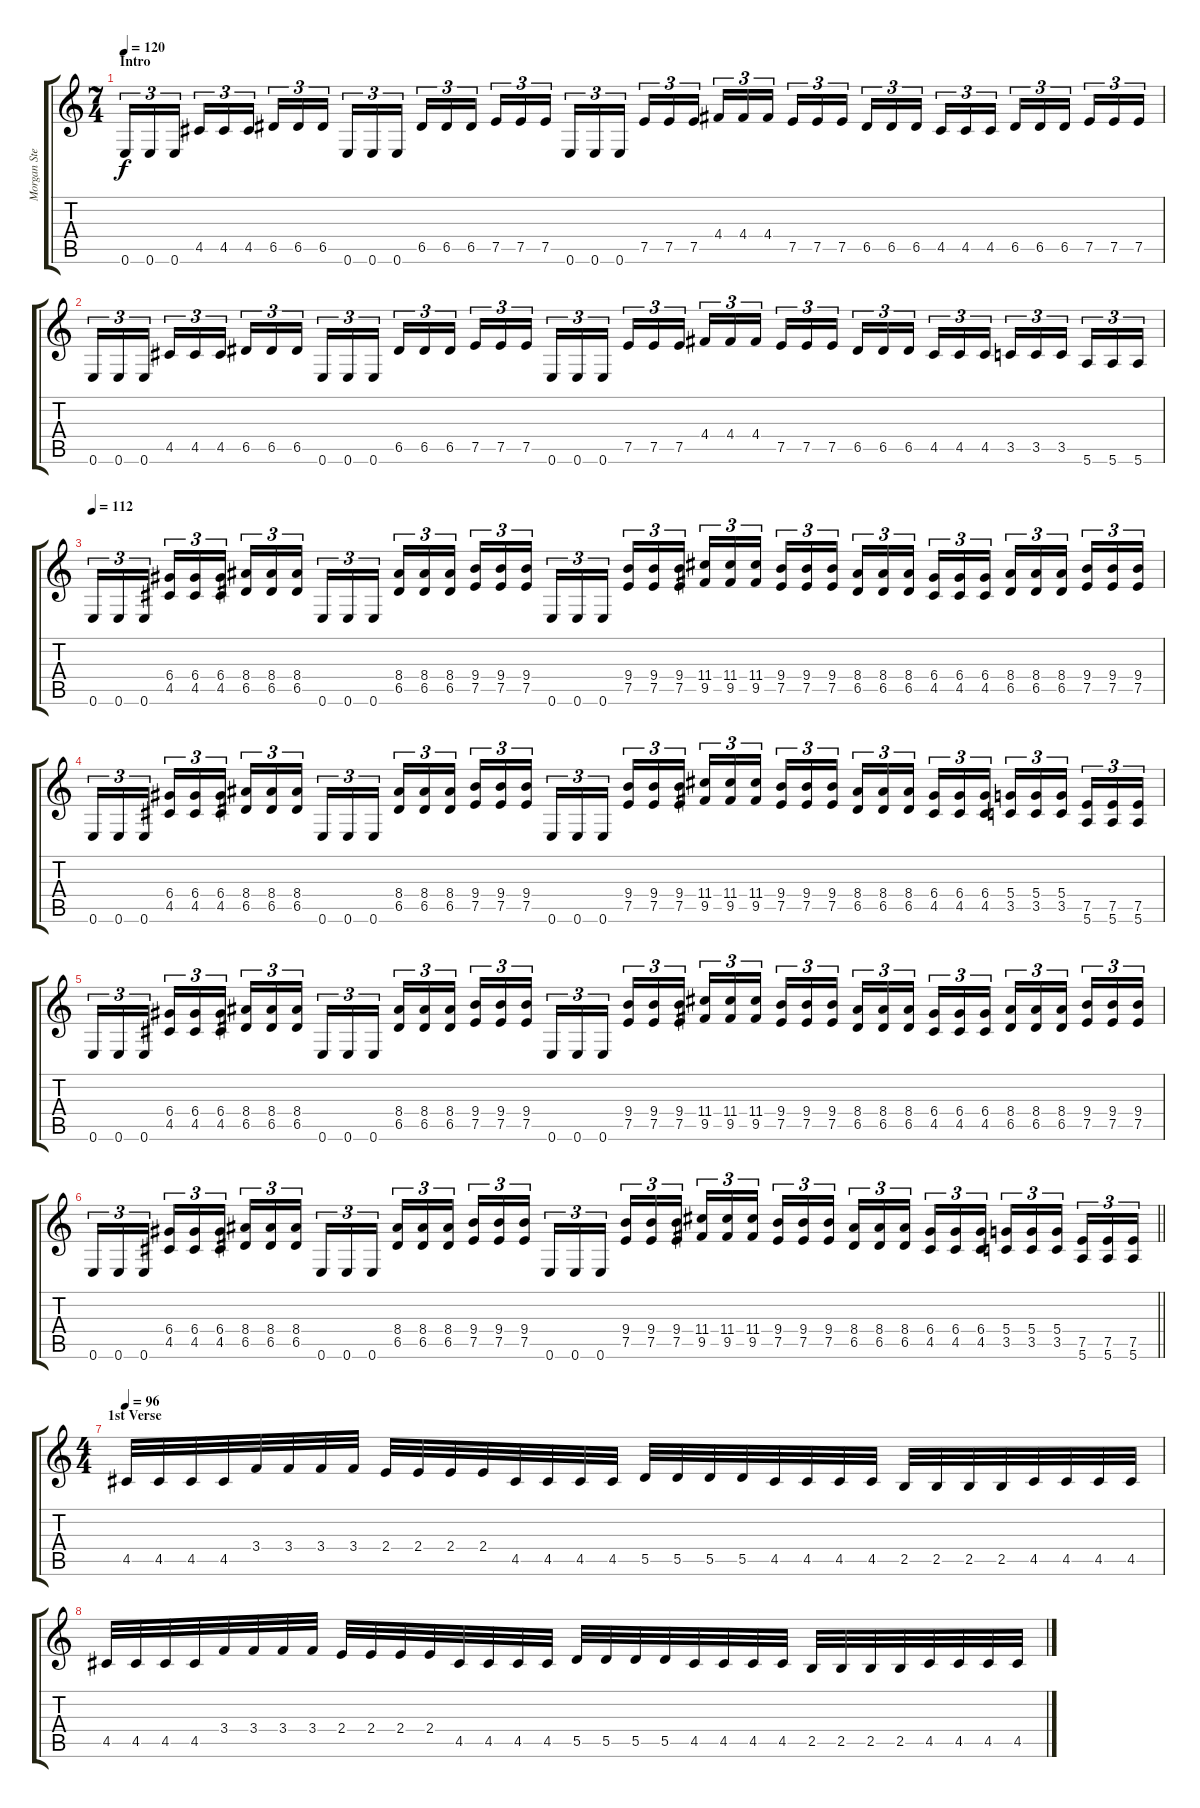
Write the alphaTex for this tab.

\track ("Morgan Steinmeyer Håkansson" "Morgan Ste") {instrument distortionguitar}
\staff {score tabs}
\tuning (E4 B3 G3 D3 A2 E2) {hide}
\ts (7 4)
\section ("" "Intro")
\tempo 120
\tempo 128
\tempo 120
\clef g2
\ks c
0.6.16{tu (3 2) dy f instrument distortionguitar} 0.6.16{tu (3 2)} 0.6.16{tu (3 2) beam splitsecondary} 4.5.16{tu (3 2)} 4.5.16{tu (3 2)} 4.5.16{tu (3 2)} 6.5.16{tu (3 2)} 6.5.16{tu (3 2)} 6.5.16{tu (3 2) beam splitsecondary} 0.6.16{tu (3 2)} 0.6.16{tu (3 2)} 0.6.16{tu (3 2)} 6.5.16{tu (3 2)} 6.5.16{tu (3 2)} 6.5.16{tu (3 2) beam splitsecondary} 7.5.16{tu (3 2)} 7.5.16{tu (3 2)} 7.5.16{tu (3 2)} 0.6.16{tu (3 2)} 0.6.16{tu (3 2)} 0.6.16{tu (3 2) beam splitsecondary} 7.5.16{tu (3 2)} 7.5.16{tu (3 2)} 7.5.16{tu (3 2)} 4.4.16{tu (3 2)} 4.4.16{tu (3 2)} 4.4.16{tu (3 2) beam splitsecondary} 7.5.16{tu (3 2)} 7.5.16{tu (3 2)} 7.5.16{tu (3 2)} 6.5.16{tu (3 2)} 6.5.16{tu (3 2)} 6.5.16{tu (3 2) beam splitsecondary} 4.5.16{tu (3 2)} 4.5.16{tu (3 2)} 4.5.16{tu (3 2)} 6.5.16{tu (3 2)} 6.5.16{tu (3 2)} 6.5.16{tu (3 2) beam splitsecondary} 7.5.16{tu (3 2)} 7.5.16{tu (3 2)} 7.5.16{tu (3 2)} |
0.6.16{tu (3 2)} 0.6.16{tu (3 2)} 0.6.16{tu (3 2) beam splitsecondary} 4.5.16{tu (3 2)} 4.5.16{tu (3 2)} 4.5.16{tu (3 2)} 6.5.16{tu (3 2)} 6.5.16{tu (3 2)} 6.5.16{tu (3 2) beam splitsecondary} 0.6.16{tu (3 2)} 0.6.16{tu (3 2)} 0.6.16{tu (3 2)} 6.5.16{tu (3 2)} 6.5.16{tu (3 2)} 6.5.16{tu (3 2) beam splitsecondary} 7.5.16{tu (3 2)} 7.5.16{tu (3 2)} 7.5.16{tu (3 2)} 0.6.16{tu (3 2)} 0.6.16{tu (3 2)} 0.6.16{tu (3 2) beam splitsecondary} 7.5.16{tu (3 2)} 7.5.16{tu (3 2)} 7.5.16{tu (3 2)} 4.4.16{tu (3 2)} 4.4.16{tu (3 2)} 4.4.16{tu (3 2) beam splitsecondary} 7.5.16{tu (3 2)} 7.5.16{tu (3 2)} 7.5.16{tu (3 2)} 6.5.16{tu (3 2)} 6.5.16{tu (3 2)} 6.5.16{tu (3 2) beam splitsecondary} 4.5.16{tu (3 2)} 4.5.16{tu (3 2)} 4.5.16{tu (3 2)} 3.5.16{tu (3 2)} 3.5.16{tu (3 2)} 3.5.16{tu (3 2) beam splitsecondary} 5.6.16{tu (3 2)} 5.6.16{tu (3 2)} 5.6.16{tu (3 2)} |
\tempo 112
0.6.16{tu (3 2)} 0.6.16{tu (3 2)} 0.6.16{tu (3 2) beam splitsecondary} (6.4 4.5).16{tu (3 2)} (6.4 4.5).16{tu (3 2)} (6.4 4.5).16{tu (3 2)} (8.4 6.5).16{tu (3 2)} (8.4 6.5).16{tu (3 2)} (8.4 6.5).16{tu (3 2) beam splitsecondary} 0.6.16{tu (3 2)} 0.6.16{tu (3 2)} 0.6.16{tu (3 2)} (8.4 6.5).16{tu (3 2)} (8.4 6.5).16{tu (3 2)} (8.4 6.5).16{tu (3 2) beam splitsecondary} (9.4 7.5).16{tu (3 2)} (9.4 7.5).16{tu (3 2)} (9.4 7.5).16{tu (3 2)} 0.6.16{tu (3 2)} 0.6.16{tu (3 2)} 0.6.16{tu (3 2) beam splitsecondary} (9.4 7.5).16{tu (3 2)} (9.4 7.5).16{tu (3 2)} (9.4 7.5).16{tu (3 2)} (11.4 9.5).16{tu (3 2)} (11.4 9.5).16{tu (3 2)} (11.4 9.5).16{tu (3 2) beam splitsecondary} (9.4 7.5).16{tu (3 2)} (9.4 7.5).16{tu (3 2)} (9.4 7.5).16{tu (3 2)} (8.4 6.5).16{tu (3 2)} (8.4 6.5).16{tu (3 2)} (8.4 6.5).16{tu (3 2) beam splitsecondary} (6.4 4.5).16{tu (3 2)} (6.4 4.5).16{tu (3 2)} (6.4 4.5).16{tu (3 2)} (8.4 6.5).16{tu (3 2)} (8.4 6.5).16{tu (3 2)} (8.4 6.5).16{tu (3 2) beam splitsecondary} (9.4 7.5).16{tu (3 2)} (9.4 7.5).16{tu (3 2)} (9.4 7.5).16{tu (3 2)} |
0.6.16{tu (3 2)} 0.6.16{tu (3 2)} 0.6.16{tu (3 2) beam splitsecondary} (6.4 4.5).16{tu (3 2)} (6.4 4.5).16{tu (3 2)} (6.4 4.5).16{tu (3 2)} (8.4 6.5).16{tu (3 2)} (8.4 6.5).16{tu (3 2)} (8.4 6.5).16{tu (3 2) beam splitsecondary} 0.6.16{tu (3 2)} 0.6.16{tu (3 2)} 0.6.16{tu (3 2)} (8.4 6.5).16{tu (3 2)} (8.4 6.5).16{tu (3 2)} (8.4 6.5).16{tu (3 2) beam splitsecondary} (9.4 7.5).16{tu (3 2)} (9.4 7.5).16{tu (3 2)} (9.4 7.5).16{tu (3 2)} 0.6.16{tu (3 2)} 0.6.16{tu (3 2)} 0.6.16{tu (3 2) beam splitsecondary} (9.4 7.5).16{tu (3 2)} (9.4 7.5).16{tu (3 2)} (9.4 7.5).16{tu (3 2)} (11.4 9.5).16{tu (3 2)} (11.4 9.5).16{tu (3 2)} (11.4 9.5).16{tu (3 2) beam splitsecondary} (9.4 7.5).16{tu (3 2)} (9.4 7.5).16{tu (3 2)} (9.4 7.5).16{tu (3 2)} (8.4 6.5).16{tu (3 2)} (8.4 6.5).16{tu (3 2)} (8.4 6.5).16{tu (3 2) beam splitsecondary} (6.4 4.5).16{tu (3 2)} (6.4 4.5).16{tu (3 2)} (6.4 4.5).16{tu (3 2)} (5.4 3.5).16{tu (3 2)} (5.4 3.5).16{tu (3 2)} (5.4 3.5).16{tu (3 2) beam splitsecondary} (7.5 5.6).16{tu (3 2)} (7.5 5.6).16{tu (3 2)} (7.5 5.6).16{tu (3 2)} |
0.6.16{tu (3 2)} 0.6.16{tu (3 2)} 0.6.16{tu (3 2) beam splitsecondary} (6.4 4.5).16{tu (3 2)} (6.4 4.5).16{tu (3 2)} (6.4 4.5).16{tu (3 2)} (8.4 6.5).16{tu (3 2)} (8.4 6.5).16{tu (3 2)} (8.4 6.5).16{tu (3 2) beam splitsecondary} 0.6.16{tu (3 2)} 0.6.16{tu (3 2)} 0.6.16{tu (3 2)} (8.4 6.5).16{tu (3 2)} (8.4 6.5).16{tu (3 2)} (8.4 6.5).16{tu (3 2) beam splitsecondary} (9.4 7.5).16{tu (3 2)} (9.4 7.5).16{tu (3 2)} (9.4 7.5).16{tu (3 2)} 0.6.16{tu (3 2)} 0.6.16{tu (3 2)} 0.6.16{tu (3 2) beam splitsecondary} (9.4 7.5).16{tu (3 2)} (9.4 7.5).16{tu (3 2)} (9.4 7.5).16{tu (3 2)} (11.4 9.5).16{tu (3 2)} (11.4 9.5).16{tu (3 2)} (11.4 9.5).16{tu (3 2) beam splitsecondary} (9.4 7.5).16{tu (3 2)} (9.4 7.5).16{tu (3 2)} (9.4 7.5).16{tu (3 2)} (8.4 6.5).16{tu (3 2)} (8.4 6.5).16{tu (3 2)} (8.4 6.5).16{tu (3 2) beam splitsecondary} (6.4 4.5).16{tu (3 2)} (6.4 4.5).16{tu (3 2)} (6.4 4.5).16{tu (3 2)} (8.4 6.5).16{tu (3 2)} (8.4 6.5).16{tu (3 2)} (8.4 6.5).16{tu (3 2) beam splitsecondary} (9.4 7.5).16{tu (3 2)} (9.4 7.5).16{tu (3 2)} (9.4 7.5).16{tu (3 2)} |
\barLineRight lightlight
0.6.16{tu (3 2)} 0.6.16{tu (3 2)} 0.6.16{tu (3 2) beam splitsecondary} (6.4 4.5).16{tu (3 2)} (6.4 4.5).16{tu (3 2)} (6.4 4.5).16{tu (3 2)} (8.4 6.5).16{tu (3 2)} (8.4 6.5).16{tu (3 2)} (8.4 6.5).16{tu (3 2) beam splitsecondary} 0.6.16{tu (3 2)} 0.6.16{tu (3 2)} 0.6.16{tu (3 2)} (8.4 6.5).16{tu (3 2)} (8.4 6.5).16{tu (3 2)} (8.4 6.5).16{tu (3 2) beam splitsecondary} (9.4 7.5).16{tu (3 2)} (9.4 7.5).16{tu (3 2)} (9.4 7.5).16{tu (3 2)} 0.6.16{tu (3 2)} 0.6.16{tu (3 2)} 0.6.16{tu (3 2) beam splitsecondary} (9.4 7.5).16{tu (3 2)} (9.4 7.5).16{tu (3 2)} (9.4 7.5).16{tu (3 2)} (11.4 9.5).16{tu (3 2)} (11.4 9.5).16{tu (3 2)} (11.4 9.5).16{tu (3 2) beam splitsecondary} (9.4 7.5).16{tu (3 2)} (9.4 7.5).16{tu (3 2)} (9.4 7.5).16{tu (3 2)} (8.4 6.5).16{tu (3 2)} (8.4 6.5).16{tu (3 2)} (8.4 6.5).16{tu (3 2) beam splitsecondary} (6.4 4.5).16{tu (3 2)} (6.4 4.5).16{tu (3 2)} (6.4 4.5).16{tu (3 2)} (5.4 3.5).16{tu (3 2)} (5.4 3.5).16{tu (3 2)} (5.4 3.5).16{tu (3 2) beam splitsecondary} (7.5 5.6).16{tu (3 2)} (7.5 5.6).16{tu (3 2)} (7.5 5.6).16{tu (3 2)} |
\ts (4 4)
\section ("" "1st Verse")
\tempo 96
4.5.32 4.5.32 4.5.32 4.5.32 3.4.32 3.4.32 3.4.32 3.4.32 2.4.32 2.4.32 2.4.32 2.4.32 4.5.32 4.5.32 4.5.32 4.5.32 5.5.32 5.5.32 5.5.32 5.5.32 4.5.32 4.5.32 4.5.32 4.5.32 2.5.32 2.5.32 2.5.32 2.5.32 4.5.32 4.5.32 4.5.32 4.5.32 |
4.5.32 4.5.32 4.5.32 4.5.32 3.4.32 3.4.32 3.4.32 3.4.32 2.4.32 2.4.32 2.4.32 2.4.32 4.5.32 4.5.32 4.5.32 4.5.32 5.5.32 5.5.32 5.5.32 5.5.32 4.5.32 4.5.32 4.5.32 4.5.32 2.5.32 2.5.32 2.5.32 2.5.32 4.5.32 4.5.32 4.5.32 4.5.32
